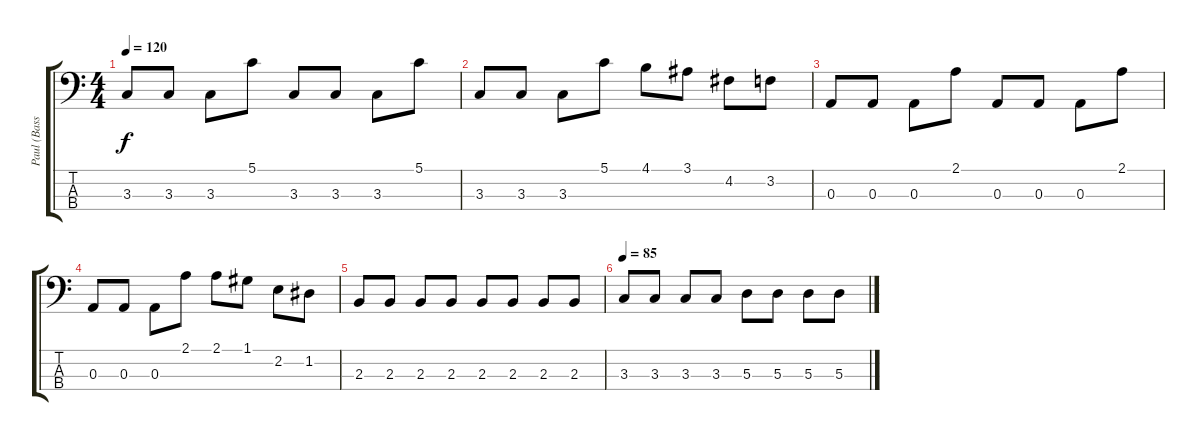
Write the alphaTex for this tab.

\track ("Paul (Bass)" "Paul (Bass") {instrument electricbasspick}
\staff {score tabs}
\tuning (G2 D2 A1 E1) {hide}
\ts (4 4)
\tempo 120
\clef f4
\ks c
3.3.8{dy f} 3.3.8 3.3.8 5.1.8 3.3.8 3.3.8 3.3.8 5.1.8 |
3.3.8 3.3.8 3.3.8 5.1.8 4.1.8 3.1.8 4.2.8 3.2.8 |
0.3.8 0.3.8 0.3.8 2.1.8 0.3.8 0.3.8 0.3.8 2.1.8 |
0.3.8 0.3.8 0.3.8 2.1.8 2.1.8 1.1.8 2.2.8 1.2.8 |
2.3.8 2.3.8 2.3.8 2.3.8 2.3.8 2.3.8 2.3.8 2.3.8 |
\tempo 85
3.3.8 3.3.8 3.3.8 3.3.8 5.3.8 5.3.8 5.3.8 5.3.8
